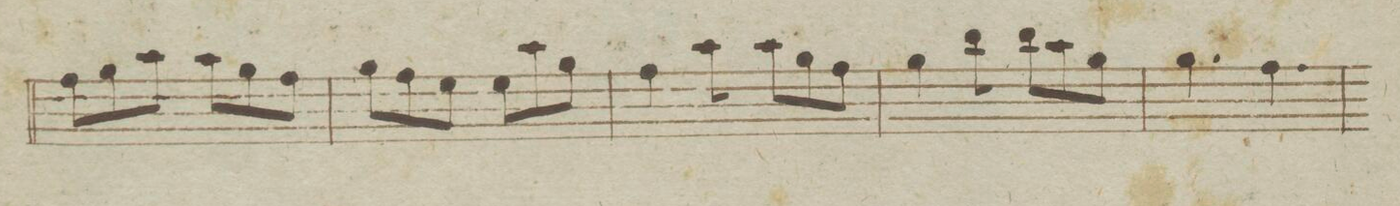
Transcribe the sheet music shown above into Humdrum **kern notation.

**kern	**dynam
*I"Fagotto Primo.	*
*clefF4	*
*k[fnb-e-]	*
*met(c)	*
*M6/8	*
8A\L	.
8B-\	.
8c\J	.
8c\L	.
8B-\	.
8A\J	.
=192	=192
8B-\L	.
8A\	.
8G\J	.
8G\L	.
8c\	.
8B-\J	.
=193	=193
4A\	.
8c\	.
8c\L	.
8B-\	.
8A\J	.
=194	=194
4B-\	.
8d\	.
8d\L	.
8c\	.
8B-\J	.
=195	=195
4.B-\	.
4.A\	.
=196	=196
*-	*-
